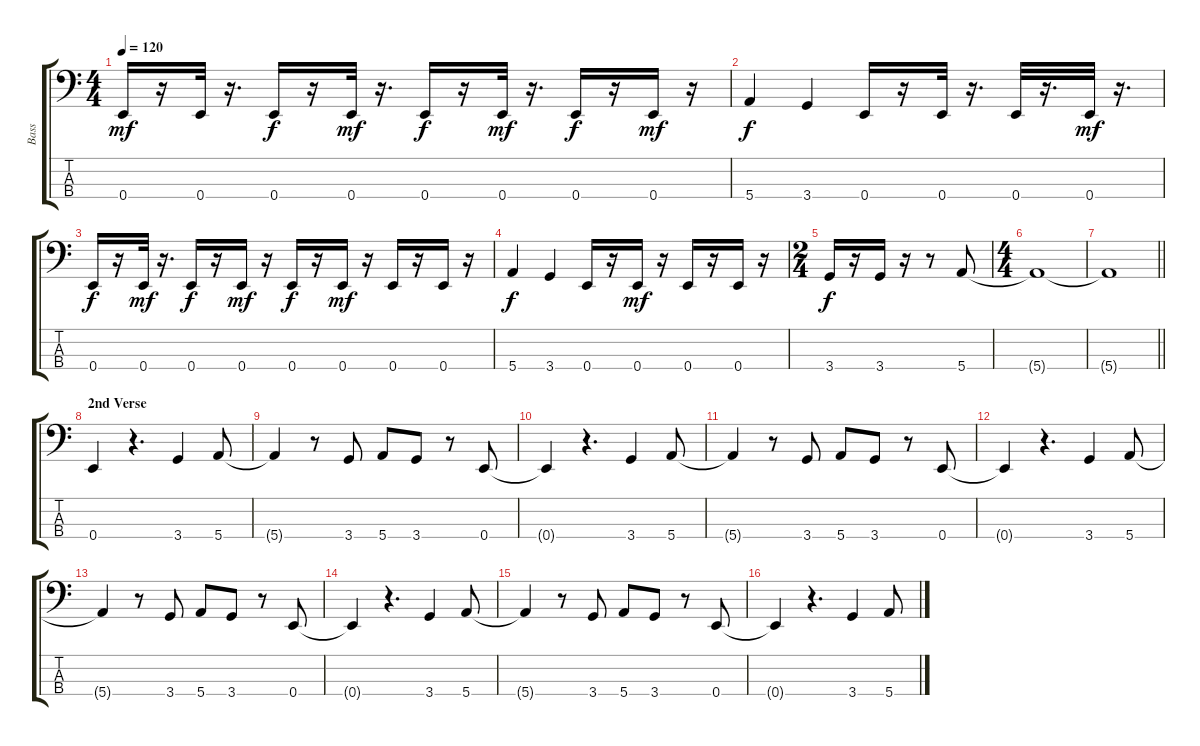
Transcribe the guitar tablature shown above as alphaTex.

\track ("Bass" "Bass") {instrument electricbassfinger}
\staff {score tabs}
\tuning (G2 D2 A1 E1) {hide}
\ts (4 4)
\tempo 120
\clef f4
\ks c
0.4.16{dy mf} r.16 0.4.32 r.16{d} 0.4.16{dy f} r.16 0.4.32{dy mf} r.16{d} 0.4.16{dy f} r.16 0.4.32{dy mf} r.16{d} 0.4.16{dy f} r.16 0.4.16{dy mf} r.16 |
5.4.4{dy f} 3.4.4 0.4.16 r.16 0.4.32 r.16{d} 0.4.32 r.16{d} 0.4.32{dy mf} r.16{d} |
0.4.16{dy f} r.16 0.4.32{dy mf} r.16{d} 0.4.16{dy f} r.16 0.4.16{dy mf} r.16 0.4.16{dy f} r.16 0.4.16{dy mf} r.16 0.4.16 r.16 0.4.16 r.16 |
5.4.4{dy f} 3.4.4 0.4.16 r.16 0.4.16{dy mf} r.16 0.4.16 r.16 0.4.16 r.16 |
\ts (2 4)
3.4.16{dy f} r.16 3.4.16 r.16 r.8 5.4.8 |
\ts (4 4)
5.4{t}.1 |
\barLineRight lightlight
5.4{t}.1 |
\section ("" "2nd Verse")
0.4.4 r.4{d} 3.4.4 5.4.8 |
5.4{t}.4 r.8 3.4.8 5.4.8 3.4.8 r.8 0.4.8 |
0.4{t}.4 r.4{d} 3.4.4 5.4.8 |
5.4{t}.4 r.8 3.4.8 5.4.8 3.4.8 r.8 0.4.8 |
0.4{t}.4 r.4{d} 3.4.4 5.4.8 |
5.4{t}.4 r.8 3.4.8 5.4.8 3.4.8 r.8 0.4.8 |
0.4{t}.4 r.4{d} 3.4.4 5.4.8 |
5.4{t}.4 r.8 3.4.8 5.4.8 3.4.8 r.8 0.4.8 |
0.4{t}.4 r.4{d} 3.4.4 5.4.8
